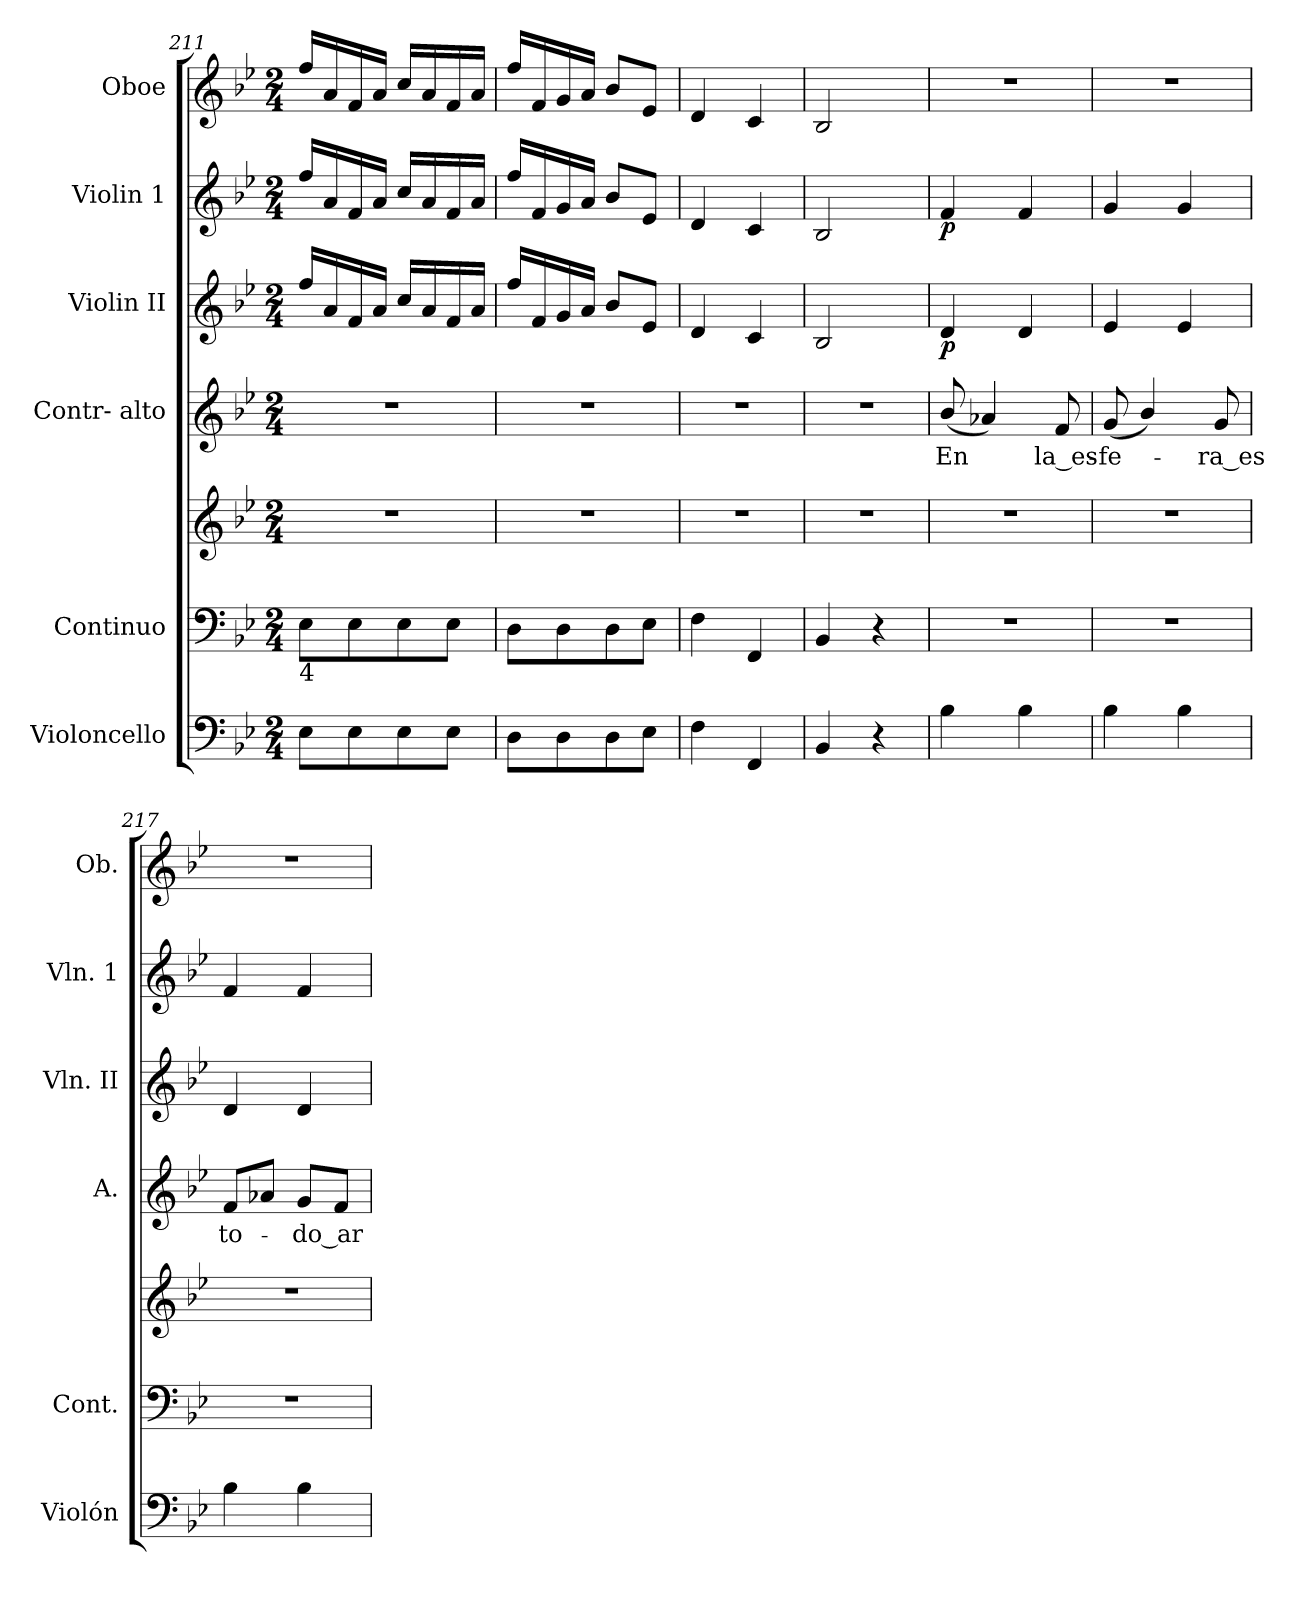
**kern	**kern	**kern	**kern	**text	**kern	**dynam	**kern	**dynam	**kern
*part6	*part5	*part5	*part4	*part4	*part3	*part3	*part2	*part2	*part1
*staff7	*staff6	*staff5	*staff4	*staff4	*staff3	*staff3	*staff2	*staff2	*staff1
*I"Violoncello	*I"Continuo	*	*I"Contr- alto	*	*I"Violin II	*	*I"Violin 1	*	*I"Oboe
*I'Violón	*I'Cont.	*	*I'A.	*	*I'Vln. II	*	*I'Vln. 1	*	*I'Ob.
*clefF4	*clefF4	*clefG2	*clefG2	*	*clefG2	*	*clefG2	*	*clefG2
*k[b-e-]	*k[b-e-]	*k[b-e-]	*k[b-e-]	*	*k[b-e-]	*	*k[b-e-]	*	*k[b-e-]
*B-:	*B-:	*B-:	*B-:	*	*B-:	*	*B-:	*	*B-:
*M2/4	*M2/4	*M2/4	*M2/4	*	*M2/4	*	*M2/4	*	*M2/4
=211	=211	=211	=211	=211	=211	=211	=211	=211	=211
!	!LO:TX:b:t=4	!	!	!	!	!	!	!	!
!	!	!LO:N:vis=1	!LO:N:vis=1	!	!	!	!	!	!
8E-i\L	8E-i\L	2r	2r	.	16ffi/LL	.	16ffi/LL	.	16ffi/LL
.	.	.	.	.	16ai/	.	16ai/	.	16ai/
8E-i\	8E-i\	.	.	.	16fi/	.	16fi/	.	16fi/
.	.	.	.	.	16ai/JJ	.	16ai/JJ	.	16ai/JJ
8E-i\	8E-i\	.	.	.	16cci/LL	.	16cci/LL	.	16cci/LL
.	.	.	.	.	16ai/	.	16ai/	.	16ai/
8E-i\J	8E-i\J	.	.	.	16fi/	.	16fi/	.	16fi/
.	.	.	.	.	16ai/JJ	.	16ai/JJ	.	16ai/JJ
=212	=212	=212	=212	=212	=212	=212	=212	=212	=212
!	!	!LO:N:vis=1	!LO:N:vis=1	!	!	!	!	!	!
8Di\L	8Di\L	2r	2r	.	16ffi/LL	.	16ffi/LL	.	16ffi/LL
.	.	.	.	.	16fi/	.	16fi/	.	16fi/
8Di\	8Di\	.	.	.	16gi/	.	16gi/	.	16gi/
.	.	.	.	.	16ai/JJ	.	16ai/JJ	.	16ai/JJ
8Di\	8Di\	.	.	.	8b-i/L	.	8b-i/L	.	8b-i/L
8E-i\J	8E-i\J	.	.	.	8e-i/J	.	8e-i/J	.	8e-i/J
=213	=213	=213	=213	=213	=213	=213	=213	=213	=213
!	!	!LO:N:vis=1	!LO:N:vis=1	!	!	!	!	!	!
4Fi\	4Fi\	2r	2r	.	4di/	.	4di/	.	4di/
4FFi/	4FFi/	.	.	.	4ci/	.	4ci/	.	4ci/
=214	=214	=214	=214	=214	=214	=214	=214	=214	=214
!	!	!LO:N:vis=1	!LO:N:vis=1	!	!	!	!	!	!
4BB-i/	4BB-i/	2r	2r	.	2B-i/	.	2B-i/	.	2B-i/
4r	4r	.	.	.	.	.	.	.	.
=215	=215	=215	=215	=215	=215	=215	=215	=215	=215
!	!LO:N:vis=1	!LO:N:vis=1	!	!	!	!	!	!	!
!	!	!	!	!LO:LY:b:color=#000000	!	!	!	!	!LO:N:vis=1
4B-i\	2r	2r	(8b-i/	En	4di/	p	4fi/	p	2r
.	.	.	4a-Xi/)	.	.	.	.	.	.
4B-i\	.	.	.	.	4di/	.	4fi/	.	.
!	!	!	!	!LO:LY:b:color=#000000	!	!	!	!	!
.	.	.	8fi/	la_es-	.	.	.	.	.
=216	=216	=216	=216	=216	=216	=216	=216	=216	=216
!	!LO:N:vis=1	!LO:N:vis=1	!	!	!	!	!	!	!
!	!	!	!	!LO:LY:b:color=#000000	!	!	!	!	!LO:N:vis=1
4B-i\	2r	2r	(8gi/	-fe-	4e-i/	.	4gi/	.	2r
.	.	.	4b-i/)	.	.	.	.	.	.
4B-i\	.	.	.	.	4e-i/	.	4gi/	.	.
!	!	!	!	!LO:LY:b:color=#000000	!	!	!	!	!
.	.	.	8gi/	-ra_es	.	.	.	.	.
=217	=217	=217	=217	=217	=217	=217	=217	=217	=217
!	!LO:N:vis=1	!LO:N:vis=1	!	!	!	!	!	!	!
!	!	!	!	!LO:LY:b:color=#000000	!	!	!	!	!LO:N:vis=1
4B-i\	2r	2r	8fi/L	to-	4di/	.	4fi/	.	2r
.	.	.	8a-Xi/J	.	.	.	.	.	.
!	!	!	!	!LO:LY:b:color=#000000	!	!	!	!	!
4B-i\	.	.	8gi/L	-do_ar-	4di/	.	4fi/	.	.
.	.	.	8fi/J	.	.	.	.	.	.
=	=	=	=	=	=	=	=	=	=
*-	*-	*-	*-	*-	*-	*-	*-	*-	*-
